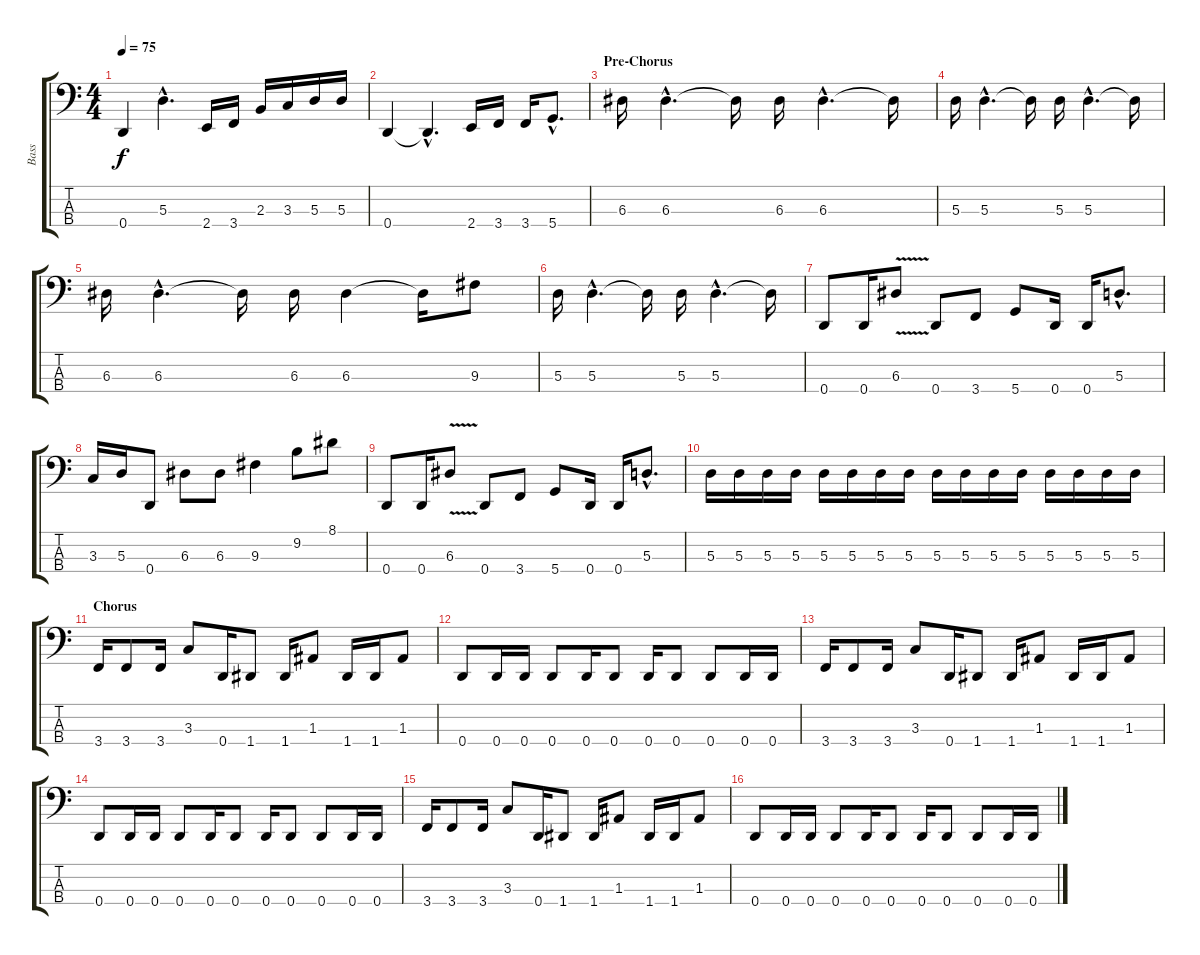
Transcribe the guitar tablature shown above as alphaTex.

\track ("Bass" "Bass") {instrument electricbasspick}
\staff {score tabs}
\tuning (G2 D2 A1 D1) {hide}
\ts (4 4)
\tempo 75
\clef f4
\ks c
0.4.4{dy f} 5.3{hac}.4{d} 2.4.16 3.4.16 2.3.16 3.3.16 5.3.16 5.3.16 |
0.4.4 0.4{hac t}.4{d} 2.4.16 3.4.16 3.4.16 5.4{hac}.8{d} |
\section ("" "Pre-Chorus")
6.3.16 6.3{hac}.4{d} 6.3{t}.16 6.3.16 6.3{hac}.4{d} 6.3{t}.16 |
5.3.16 5.3{hac}.4{d} 5.3{t}.16 5.3.16 5.3{hac}.4{d} 5.3{t}.16 |
6.3.16 6.3{hac}.4{d} 6.3{t}.16 6.3.16 6.3.4 6.3{t}.16 9.3.8 |
5.3.16 5.3{hac}.4{d} 5.3{t}.16 5.3.16 5.3{hac}.4{d} 5.3{t}.16 |
0.4.8 0.4.16 6.3{v}.8 0.4.8 3.4.8 5.4.8 0.4.16 0.4.16 5.3{hac}.8{d} |
3.3.16 5.3.16 0.4.8 6.3.8 6.3.8 9.3.4 9.2.8 8.1.8 |
0.4.8 0.4.16 6.3{v}.8 0.4.8 3.4.8 5.4.8 0.4.16 0.4.16 5.3{hac}.8{d} |
5.3.16 5.3.16 5.3.16 5.3.16 5.3.16 5.3.16 5.3.16 5.3.16 5.3.16 5.3.16 5.3.16 5.3.16 5.3.16 5.3.16 5.3.16 5.3.16 |
\section ("" "Chorus")
3.4.16 3.4.8 3.4.16 3.3.8 0.4.16 1.4.8 1.4.16 1.3.8 1.4.16 1.4.16 1.3.8 |
0.4.8 0.4.16 0.4.16 0.4.8 0.4.16 0.4.8 0.4.16 0.4.8 0.4.8 0.4.16 0.4.16 |
3.4.16 3.4.8 3.4.16 3.3.8 0.4.16 1.4.8 1.4.16 1.3.8 1.4.16 1.4.16 1.3.8 |
0.4.8 0.4.16 0.4.16 0.4.8 0.4.16 0.4.8 0.4.16 0.4.8 0.4.8 0.4.16 0.4.16 |
3.4.16 3.4.8 3.4.16 3.3.8 0.4.16 1.4.8 1.4.16 1.3.8 1.4.16 1.4.16 1.3.8 |
0.4.8 0.4.16 0.4.16 0.4.8 0.4.16 0.4.8 0.4.16 0.4.8 0.4.8 0.4.16 0.4.16
